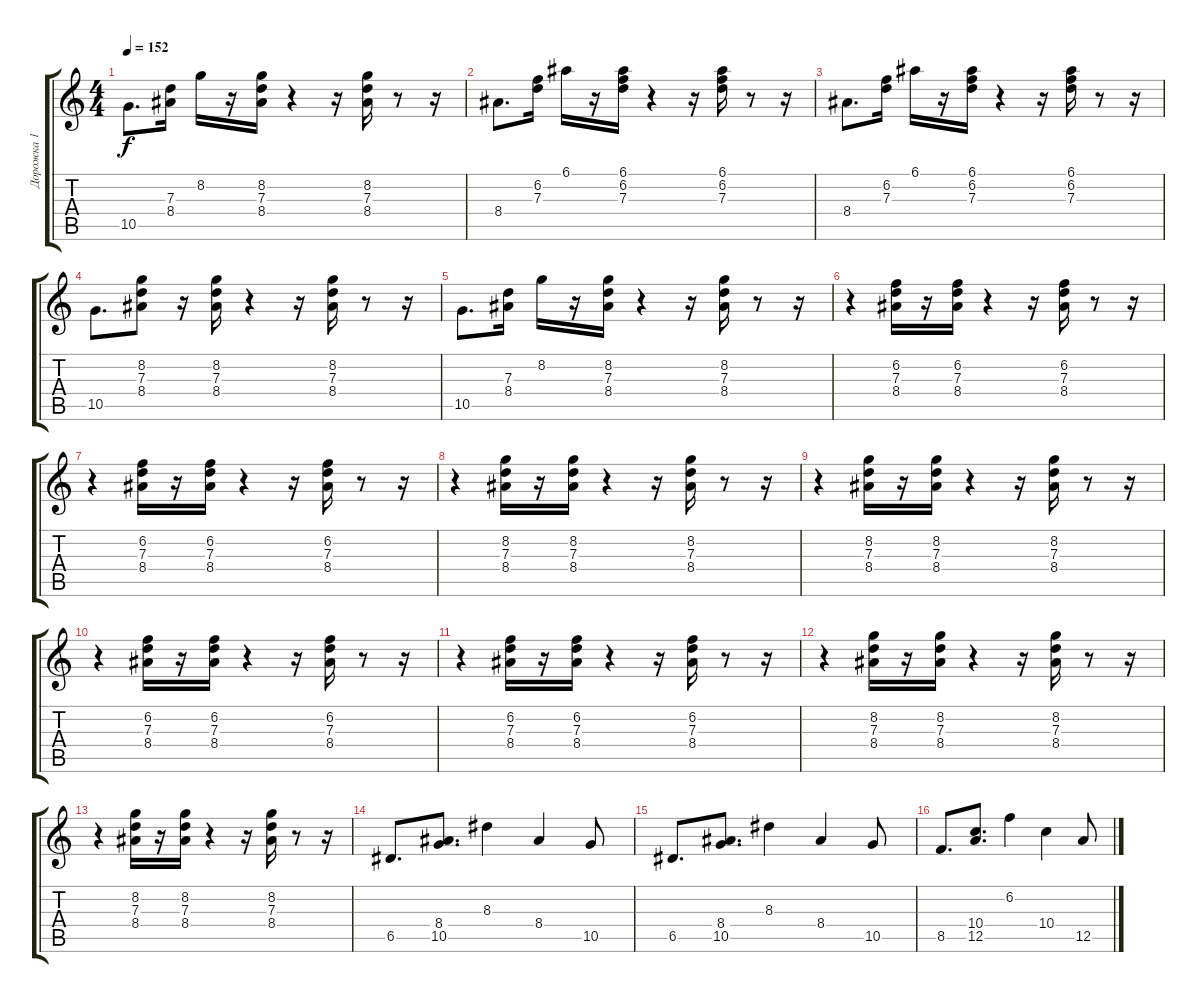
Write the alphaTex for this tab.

\track ("Дорожка 1" "Дорожка 1") {instrument electricguitarclean}
\staff {score tabs}
\tuning (E4 B3 G3 D3 A2 E2) {hide}
\ts (4 4)
\tempo 152
\clef g2
\ks c
10.5.8{d dy f} (7.3 8.4).16 8.2.16 r.16 (8.2 7.3 8.4).16 r.4 r.16 (8.2 7.3 8.4).16 r.8 r.16 |
8.4.8{d} (6.2 7.3).16 6.1.16 r.16 (6.1 6.2 7.3).16 r.4 r.16 (6.1 6.2 7.3).16 r.8 r.16 |
8.4.8{d} (6.2 7.3).16 6.1.16 r.16 (6.1 6.2 7.3).16 r.4 r.16 (6.1 6.2 7.3).16 r.8 r.16 |
10.5.8{d} (8.2 7.3 8.4).8 r.16 (8.2 7.3 8.4).16 r.4 r.16 (8.2 7.3 8.4).16 r.8 r.16 |
10.5.8{d} (7.3 8.4).16 8.2.16 r.16 (8.2 7.3 8.4).16 r.4 r.16 (8.2 7.3 8.4).16 r.8 r.16 |
r.4 (6.2 7.3 8.4).16 r.16 (6.2 7.3 8.4).16 r.4 r.16 (6.2 7.3 8.4).16 r.8 r.16 |
r.4 (6.2 7.3 8.4).16 r.16 (6.2 7.3 8.4).16 r.4 r.16 (6.2 7.3 8.4).16 r.8 r.16 |
r.4 (8.2 7.3 8.4).16 r.16 (8.2 7.3 8.4).16 r.4 r.16 (8.2 7.3 8.4).16 r.8 r.16 |
r.4 (8.2 7.3 8.4).16 r.16 (8.2 7.3 8.4).16 r.4 r.16 (8.2 7.3 8.4).16 r.8 r.16 |
r.4 (6.2 7.3 8.4).16 r.16 (6.2 7.3 8.4).16 r.4 r.16 (6.2 7.3 8.4).16 r.8 r.16 |
r.4 (6.2 7.3 8.4).16 r.16 (6.2 7.3 8.4).16 r.4 r.16 (6.2 7.3 8.4).16 r.8 r.16 |
r.4 (8.2 7.3 8.4).16 r.16 (8.2 7.3 8.4).16 r.4 r.16 (8.2 7.3 8.4).16 r.8 r.16 |
r.4 (8.2 7.3 8.4).16 r.16 (8.2 7.3 8.4).16 r.4 r.16 (8.2 7.3 8.4).16 r.8 r.16 |
6.5.8{d} (8.4 10.5).8{d} 8.3.4 8.4.4 10.5.8 |
6.5.8{d} (8.4 10.5).8{d} 8.3.4 8.4.4 10.5.8 |
8.5.8{d} (10.4 12.5).8{d} 6.2.4 10.4.4 12.5.8
